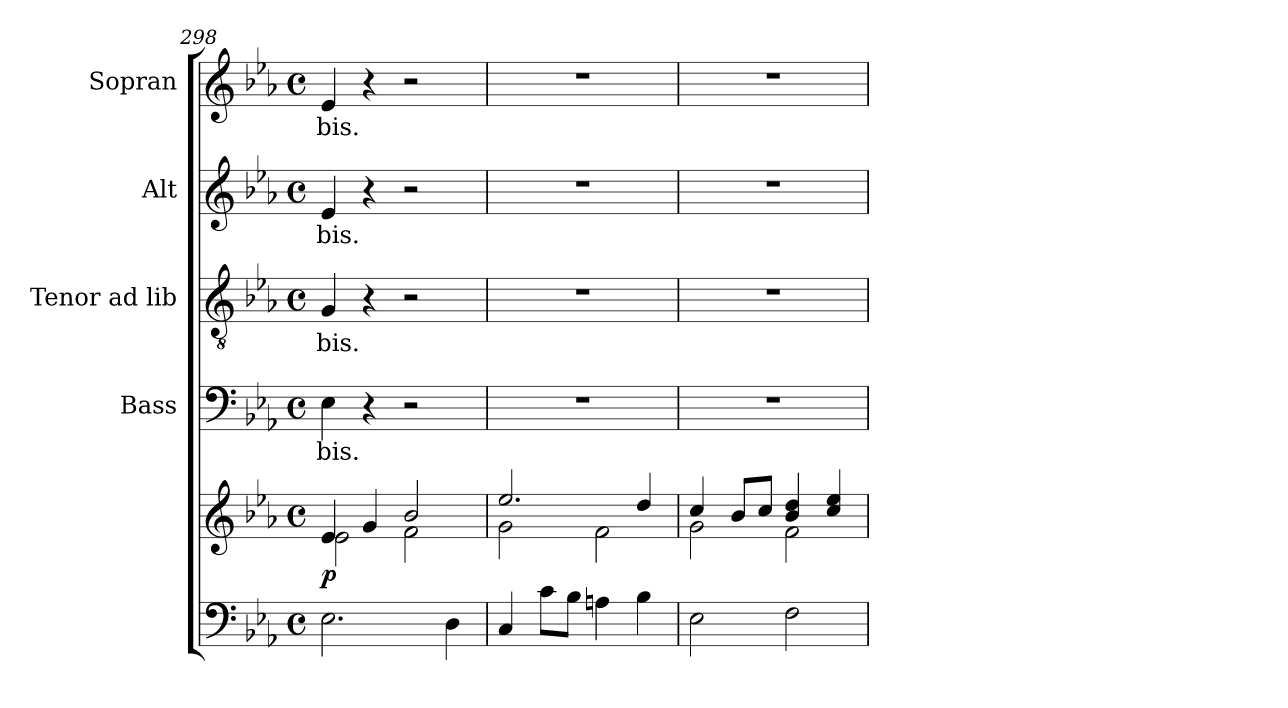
**kern	**kern	**dynam	**kern	**text	**kern	**text	**kern	**text	**kern	**text
*part5	*part5	*part5	*part4	*part4	*part3	*part3	*part2	*part2	*part1	*part1
*staff6	*staff5	*staff5/6	*staff4	*staff4	*staff3	*staff3	*staff2	*staff2	*staff1	*staff1
*	*	*	*I"Bass	*	*I"Tenor ad lib	*	*I"Alt	*	*I"Sopran	*
*	*	*	*I'B	*	*I'T	*	*I'A	*	*I'S	*
*clefF4	*clefG2	*	*clefF4	*	*clefGv2	*	*clefG2	*	*clefG2	*
*k[b-e-a-]	*k[b-e-a-]	*	*k[b-e-a-]	*	*k[b-e-a-]	*	*k[b-e-a-]	*	*k[b-e-a-]	*
*E-:	*E-:	*	*E-:	*	*E-:	*	*E-:	*	*E-:	*
*M4/4	*M4/4	*	*M4/4	*	*M4/4	*	*M4/4	*	*M4/4	*
*met(c)	*met(c)	*	*met(c)	*	*met(c)	*	*met(c)	*	*met(c)	*
=298	=298	=298	=298	=298	=298	=298	=298	=298	=298	=298
*	*^	*	*	*	*	*	*	*	*	*
!	!	!	!LO:DY:b	!	!LO:LY:b	!	!LO:LY:b	!	!LO:LY:b	!	!LO:LY:b
2.E-\	4e-/	2e-\	p	4E-\	-bis.	4G/	-bis.	4e-/	-bis.	4e-/	-bis.
.	4g/	.	.	4r	.	4r	.	4r	.	4r	.
.	2b-/	2f\	.	2r	.	2r	.	2r	.	2r	.
4D\	.	.	.	.	.	.	.	.	.	.	.
=299	=299	=299	=299	=299	=299	=299	=299	=299	=299	=299	=299
4C/	2.ee-/	2g\	.	1r	.	1r	.	1r	.	1r	.
8c\L	.	.	.	.	.	.	.	.	.	.	.
8B-\J	.	.	.	.	.	.	.	.	.	.	.
4An\	.	2f\	.	.	.	.	.	.	.	.	.
4B-\	4dd/	.	.	.	.	.	.	.	.	.	.
=300	=300	=300	=300	=300	=300	=300	=300	=300	=300	=300	=300
2E-\	4cc/	2g\	.	1r	.	1r	.	1r	.	1r	.
.	8b-/L	.	.	.	.	.	.	.	.	.	.
.	8cc/J	.	.	.	.	.	.	.	.	.	.
2F\	4b-/ 4dd/	2f\	.	.	.	.	.	.	.	.	.
.	4cc/ 4ee-/	.	.	.	.	.	.	.	.	.	.
*	*v	*v	*	*	*	*	*	*	*	*	*
=	=	=	=	=	=	=	=	=	=	=
*-	*-	*-	*-	*-	*-	*-	*-	*-	*-	*-
